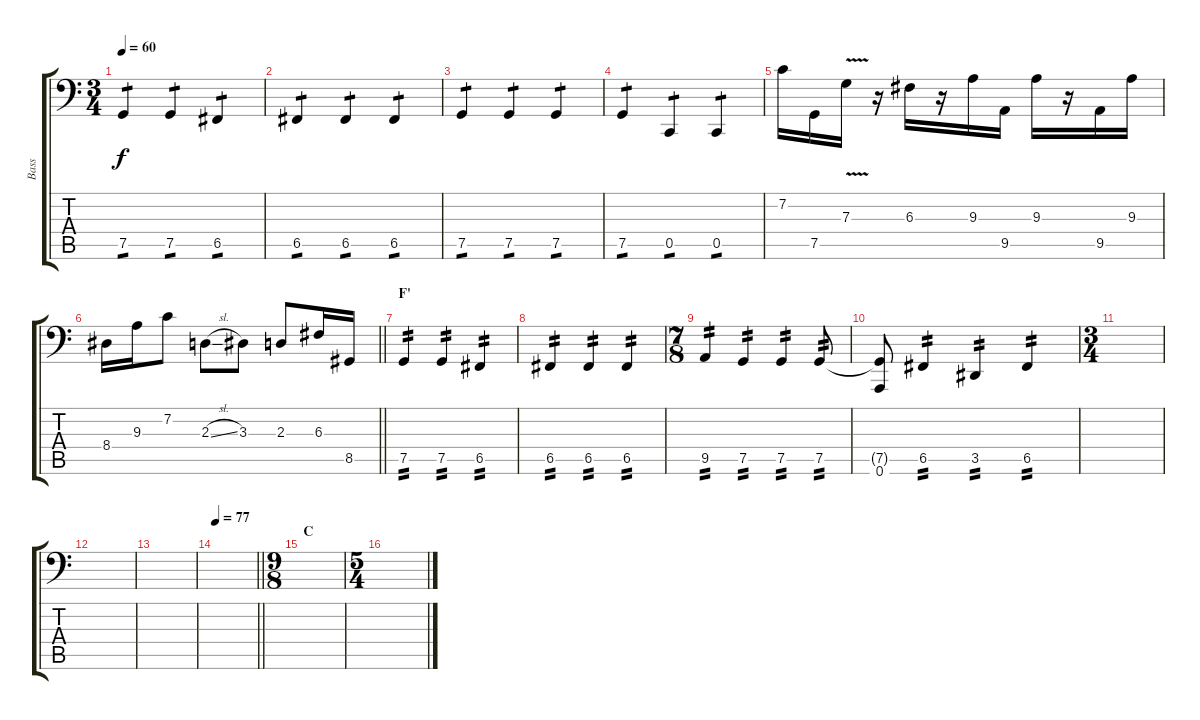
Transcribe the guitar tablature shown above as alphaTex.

\track ("Bass" "Bass") {instrument electricbasspick}
\staff {score tabs}
\tuning (Bb2 F2 C2 G1 C1 A0) {hide}
\ts (3 4)
\tempo 60
\clef f4
\ks c
7.5.4{tp 1 dy f} 7.5.4{tp 1} 6.5.4{tp 1} |
6.5.4{tp 1} 6.5.4{tp 1} 6.5.4{tp 1} |
7.5.4{tp 1} 7.5.4{tp 1} 7.5.4{tp 1} |
7.5.4{tp 1} 0.5.4{tp 1} 0.5.4{tp 1} |
7.2.16{instrument slapbass1} 7.5.16 7.3{v}.16 r.16 6.3.16 r.16 9.3.16 9.5.16 9.3.16 r.16 9.5.16 9.3.16 |
\barLineRight lightlight
8.4.16 9.3.16 7.2.8 2.3{sl}.8 3.3.8 2.3.8 6.3.16 8.5.16 |
\section ("" "F'")
7.5.4{tp 2 instrument electricbasspick} 7.5.4{tp 2} 6.5.4{tp 2} |
6.5.4{tp 2} 6.5.4{tp 2} 6.5.4{tp 2} |
\ts (7 8)
9.5.4{tp 2} 7.5.4{tp 2} 7.5.4{tp 2} 7.5.8{tp 2} |
(7.5{t} 0.6).8 6.5.4{tp 2} 3.5.4{tp 2} 6.5.4{tp 2} |
\ts (3 4)
|
|
|
\tempo 77
\barLineRight lightlight
|
\ts (9 8)
\section ("" "C")
|
\ts (5 4)
